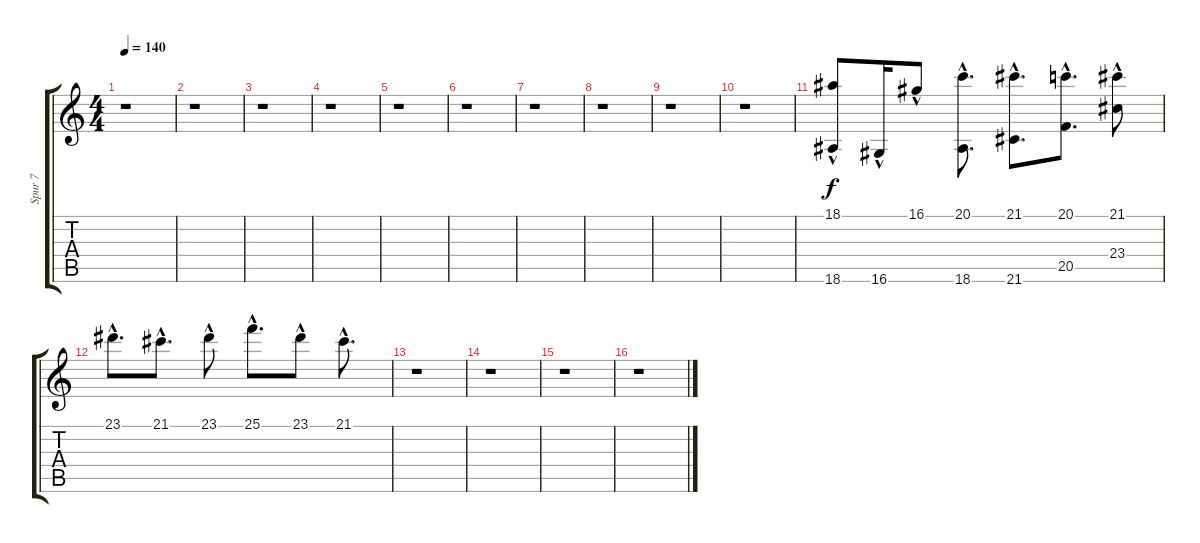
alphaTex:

\track ("Spur 7" "Spur 7") {instrument synthstrings2}
\staff {score tabs}
\tuning (E4 B3 G3 D3 A2 E2) {hide}
\ts (4 4)
\tempo 140
\clef g2
\ks c
r.1{dy f} |
r.1 |
r.1 |
r.1 |
r.1 |
r.1 |
r.1 |
r.1 |
r.1 |
r.1 |
(18.1{hac} 18.6{hac}).8 16.6{hac}.16 16.1{hac}.8 (20.1{hac} 18.6{hac}).8{d} (21.1{hac} 21.6{hac}).8{d} (20.1{hac} 20.5{hac}).8{d} (21.1{hac} 23.4).8 |
23.1{hac}.8{d} 21.1{hac}.8{d} 23.1{hac}.8 25.1{hac}.8{d} 23.1{hac}.8 21.1{hac}.8{d} |
r.1 |
r.1 |
r.1 |
r.1
